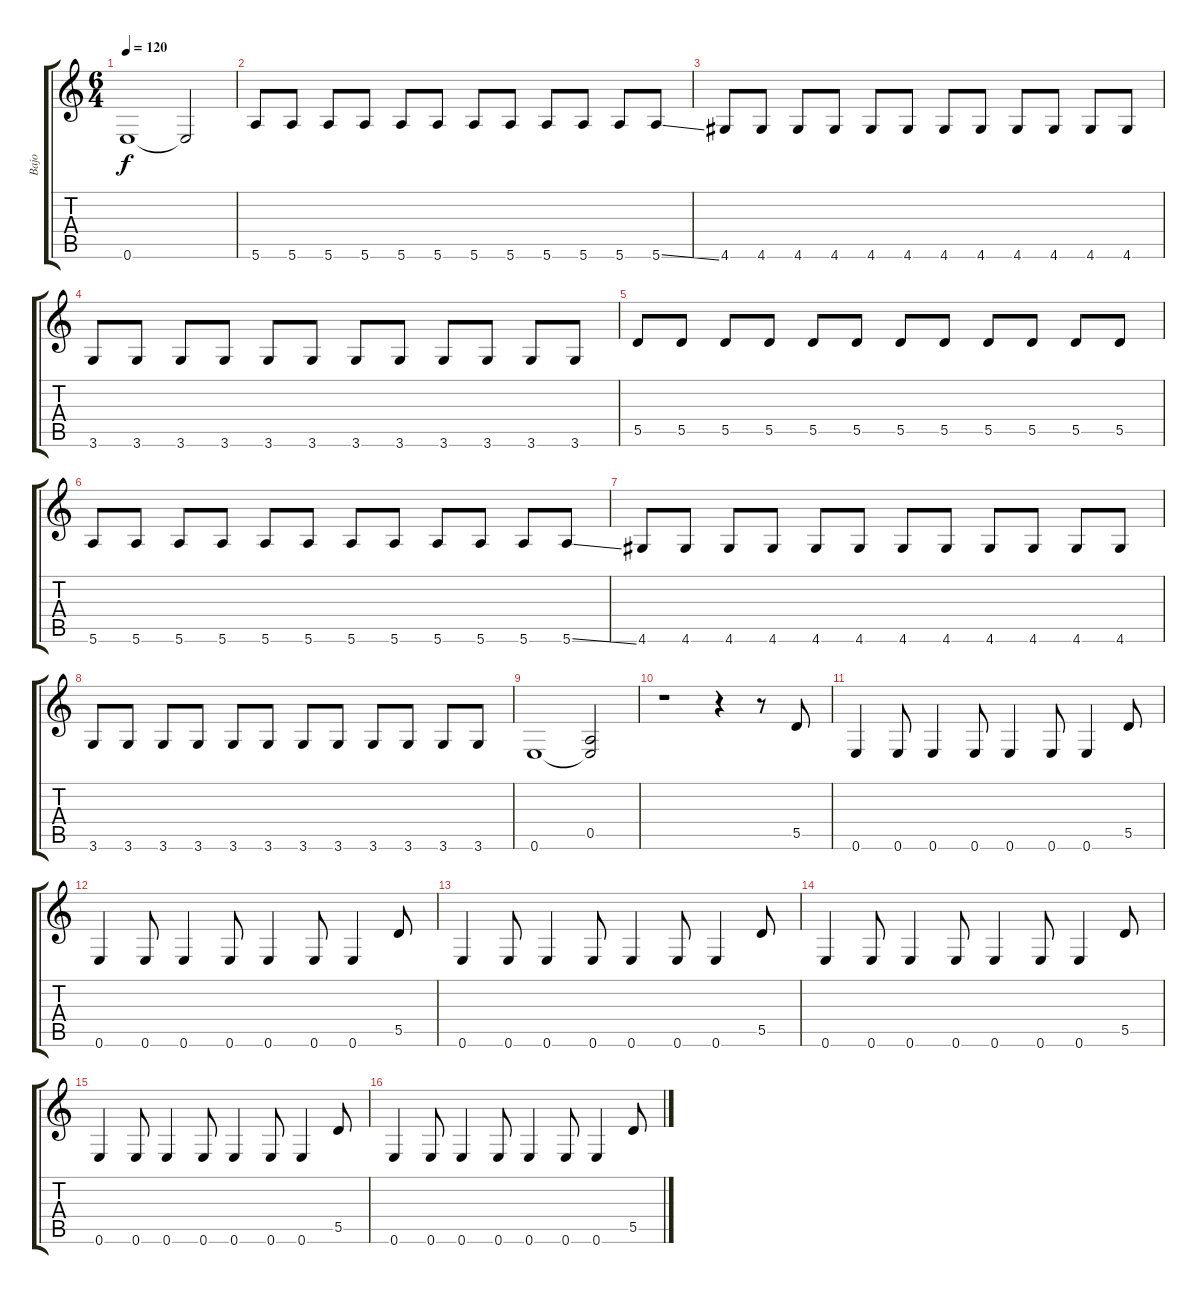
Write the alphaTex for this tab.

\track ("Bajo" "Bajo") {instrument electricbasspick}
\staff {score tabs}
\tuning (E4 B3 G3 D3 A2 E2) {hide}
\ts (6 4)
\tempo 120
\clef g2
\ks c
0.6.1{dy f} 0.6{t}.2 |
5.6.8 5.6.8 5.6.8 5.6.8 5.6.8 5.6.8 5.6.8 5.6.8 5.6.8 5.6.8 5.6.8 5.6{ss}.8 |
4.6.8 4.6.8 4.6.8 4.6.8 4.6.8 4.6.8 4.6.8 4.6.8 4.6.8 4.6.8 4.6.8 4.6.8 |
3.6.8 3.6.8 3.6.8 3.6.8 3.6.8 3.6.8 3.6.8 3.6.8 3.6.8 3.6.8 3.6.8 3.6.8 |
5.5.8 5.5.8 5.5.8 5.5.8 5.5.8 5.5.8 5.5.8 5.5.8 5.5.8 5.5.8 5.5.8 5.5.8 |
5.6.8 5.6.8 5.6.8 5.6.8 5.6.8 5.6.8 5.6.8 5.6.8 5.6.8 5.6.8 5.6.8 5.6{ss}.8 |
4.6.8 4.6.8 4.6.8 4.6.8 4.6.8 4.6.8 4.6.8 4.6.8 4.6.8 4.6.8 4.6.8 4.6.8 |
3.6.8 3.6.8 3.6.8 3.6.8 3.6.8 3.6.8 3.6.8 3.6.8 3.6.8 3.6.8 3.6.8 3.6.8 |
0.6.1 (0.5 0.6{t}).2 |
r.1 r.4 r.8 5.5.8 |
0.6.4 0.6.8 0.6.4 0.6.8 0.6.4 0.6.8 0.6.4 5.5.8 |
0.6.4 0.6.8 0.6.4 0.6.8 0.6.4 0.6.8 0.6.4 5.5.8 |
0.6.4 0.6.8 0.6.4 0.6.8 0.6.4 0.6.8 0.6.4 5.5.8 |
0.6.4 0.6.8 0.6.4 0.6.8 0.6.4 0.6.8 0.6.4 5.5.8 |
0.6.4 0.6.8 0.6.4 0.6.8 0.6.4 0.6.8 0.6.4 5.5.8 |
0.6.4 0.6.8 0.6.4 0.6.8 0.6.4 0.6.8 0.6.4 5.5.8
